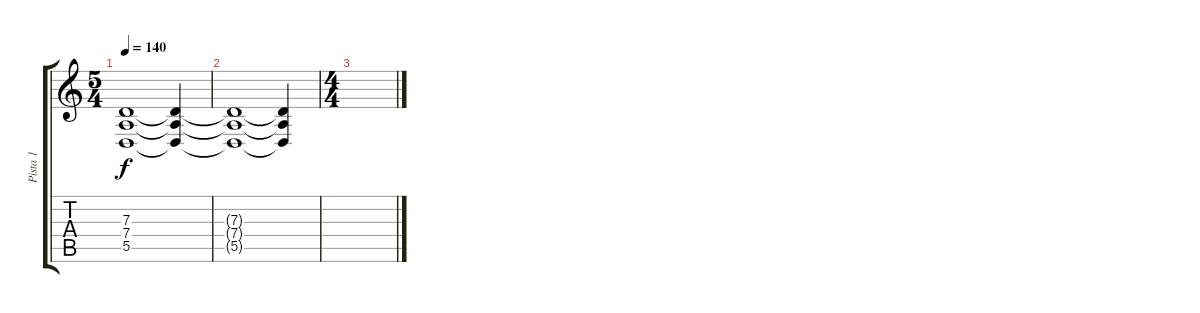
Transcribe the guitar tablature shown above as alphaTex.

\track ("Pista 1" "Pista 1") {instrument stringensemble1}
\staff {score tabs}
\tuning (E4 B3 G3 D3 A2 E2) {hide}
\ts (5 4)
\tempo 140
\clef g2
\ks c
(7.3 7.4 5.5).1{dy f} (7.3{t} 7.4{t} 5.5{t}).4 |
(7.3{t} 7.4{t} 5.5{t}).1 (7.3{t} 7.4{t} 5.5{t}).4 |
\ts (4 4)
